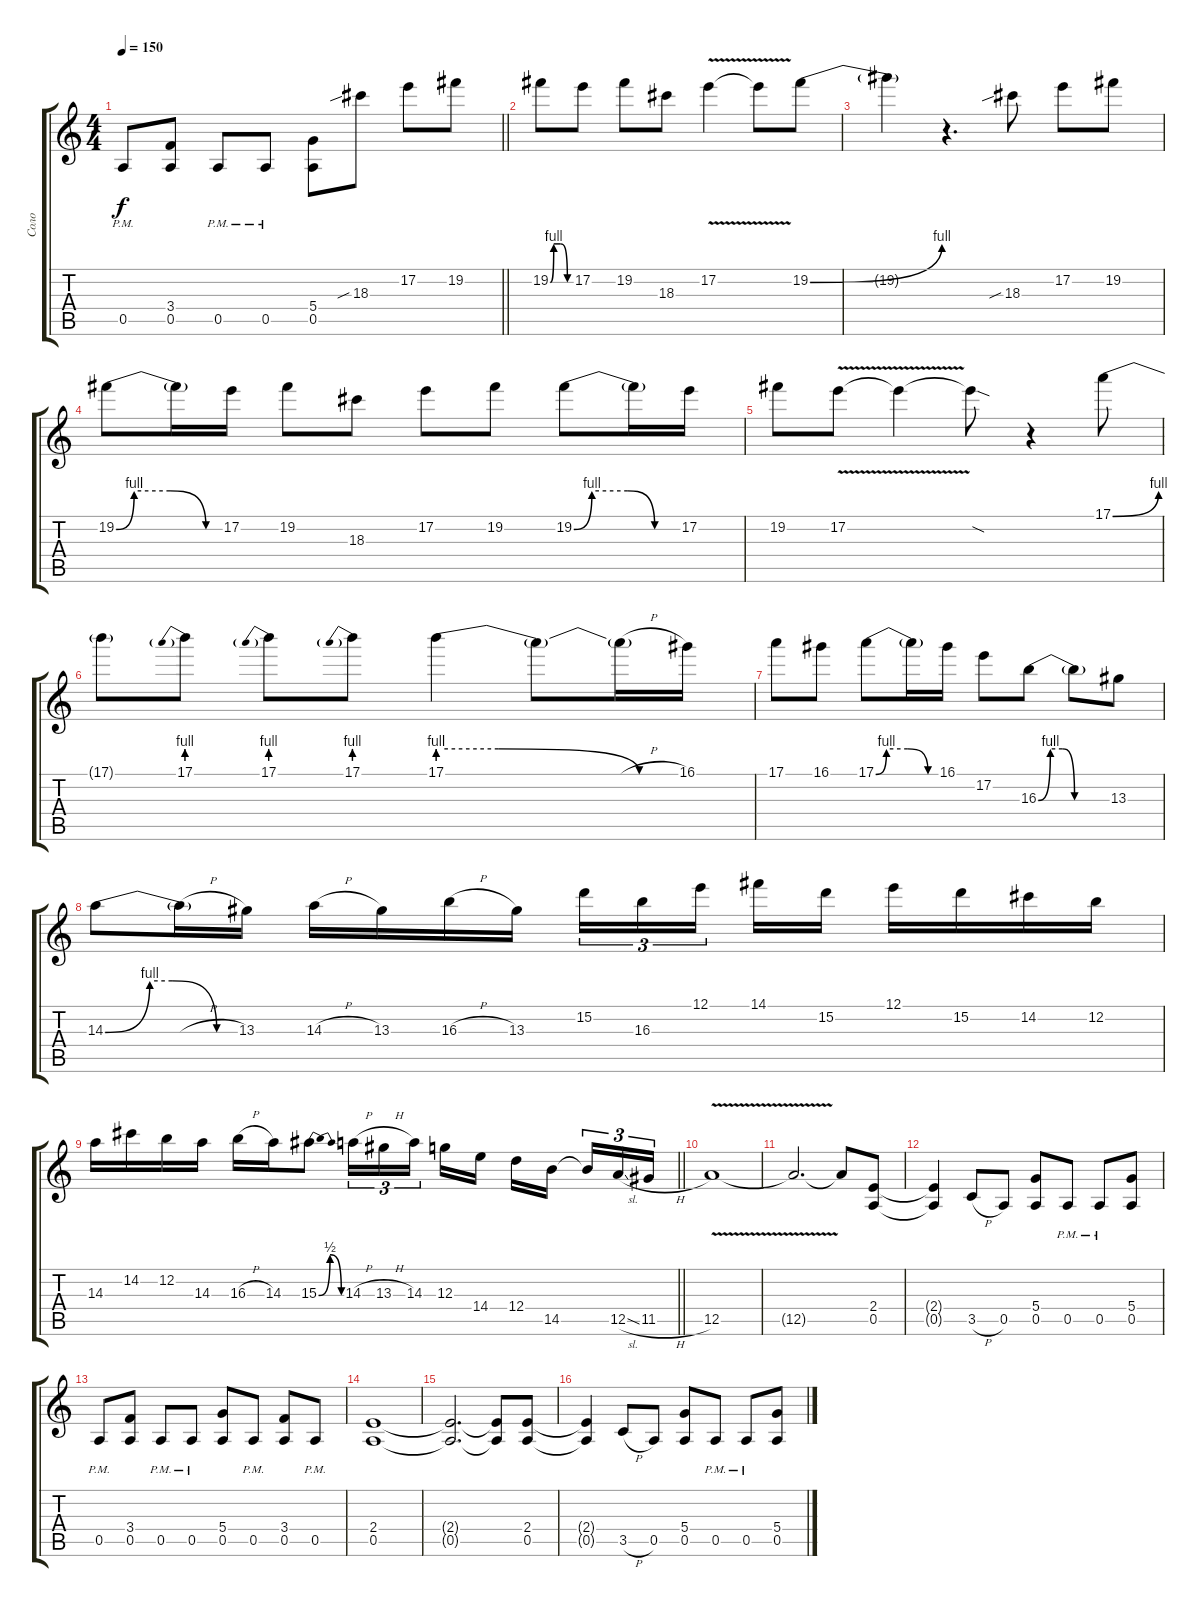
\track ("Соло" "Соло") {instrument distortionguitar}
\staff {score tabs}
\tuning (E4 B3 G3 D3 A2 E2) {hide}
\ts (4 4)
\tempo 150
\clef g2
\barLineRight lightlight
\ks c
0.5{pm}.8{dy f} (3.4 0.5).8 0.5{pm}.8 0.5{pm}.8 (5.4 0.5).8 18.3{sib}.8 17.2.8 19.2.8 |
19.2{be (custom 0 0 10 4 30 4 50 0 60 0)}.8 17.2.8 19.2.8 18.3.8 17.2{v}.4 17.2{t}.8 19.2{be (bend 0 0 60 4)}.8 |
19.2{t}.4 r.4{d} 18.3{sib}.8 17.2.8 19.2.8 |
19.2{be (custom 0 0 10 4 30 4 50 0 60 0)}.8 19.2{t}.16 17.2.16 19.2.8 18.3.8 17.2.8 19.2.8 19.2{be (custom 0 0 10 4 30 4 45 0 60 0)}.8 19.2{t}.16 17.2.16 |
19.2.8 17.2{v}.8 17.2{t}.4 17.2{sod t}.8 r.4 17.1{be (bend 0 0 60 4)}.8 |
17.1{t}.8 17.1{be (prebend 0 4 60 4)}.8 17.1{be (prebend 0 4 60 4)}.8 17.1{be (prebend 0 4 60 4)}.8 17.1{be (custom 0 4 15 4 50 0 60 0)}.4 17.1{t}.8 17.1{h t}.16 16.1.16 |
17.1.8 16.1.8 17.1{be (custom 0 0 10 4 30 4 49 0 60 0)}.8 17.1{t}.16 16.1.16 17.2.8 16.3{be (custom 0 0 10 4 20 4 30 0 60 0)}.8 16.3{t}.8 13.3.8 |
14.3{be (custom 0 0 20 4 30 4 50 0 60 0)}.8 14.3{h t}.16 13.3.16 14.3{h}.16 13.3.16 16.3{h}.16 13.3.16 15.2.16{tu (3 2)} 16.3.16{tu (3 2)} 12.1.16{tu (3 2) beam splitsecondary} 14.1.16 15.2.16 12.1.16 15.2.16 14.2.16 12.2.16 |
\barLineRight lightlight
14.3.16 14.2.16 12.2.16 14.3.16 16.3{h}.16 14.3.16 15.3{be (bendrelease 0 0 20 2 34 2 60 0)}.8 14.3{h}.16{tu (3 2)} 13.3{h}.16{tu (3 2)} 14.3.16{tu (3 2) beam splitsecondary} 12.3.16 14.4.16 12.4.16 14.5.16{beam splitsecondary} 14.5{t}.16{tu (3 2)} 12.5{sl}.16{tu (3 2)} 11.5{h}.16{tu (3 2)} |
12.5{v}.1 |
12.5{t}.2{d} 12.5{t}.8 (2.4 0.5).8 |
(2.4{t} 0.5{t}).4 3.5{h}.8 0.5.8 (5.4 0.5).8 0.5{pm}.8 0.5{pm}.8 (5.4 0.5).8 |
0.5{pm}.8 (3.4 0.5).8 0.5{pm}.8 0.5{pm}.8 (5.4 0.5).8 0.5{pm}.8 (3.4 0.5).8 0.5{pm}.8 |
(2.4 0.5).1 |
(2.4{t} 0.5{t}).2{d} (2.4{t} 0.5{t}).8 (2.4 0.5).8 |
(2.4{t} 0.5{t}).4 3.5{h}.8 0.5.8 (5.4 0.5).8 0.5{pm}.8 0.5{pm}.8 (5.4 0.5).8
